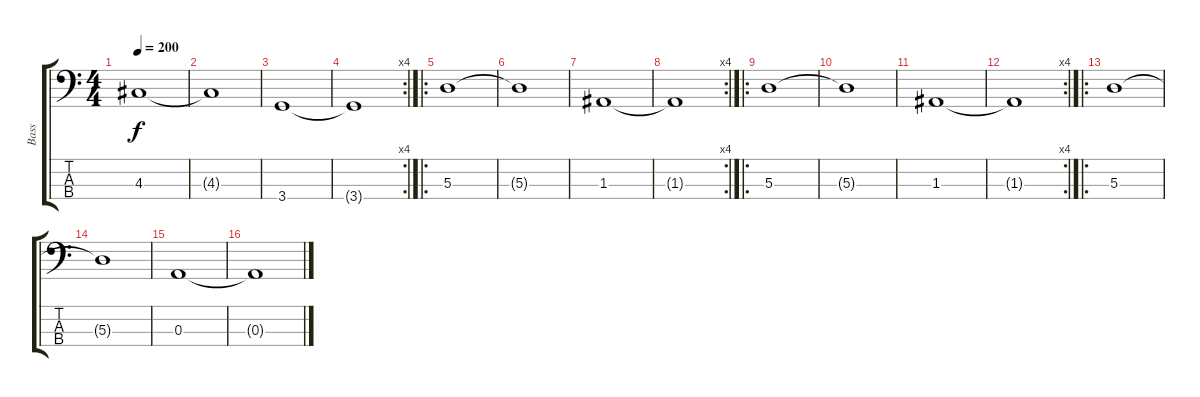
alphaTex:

\track ("Bass" "Bass") {instrument electricbassfinger}
\staff {score tabs}
\tuning (G2 D2 A1 E1) {hide}
\ts (4 4)
\tempo 200
\clef f4
\ks c
4.3.1{dy f} |
4.3{t}.1 |
3.4.1 |
\rc 4
3.4{t}.1 |
\ro
5.3.1 |
5.3{t}.1 |
1.3.1 |
\rc 4
1.3{t}.1 |
\ro
5.3.1 |
5.3{t}.1 |
1.3.1 |
\rc 4
1.3{t}.1 |
\ro
5.3.1 |
5.3{t}.1 |
0.3.1 |
0.3{t}.1
